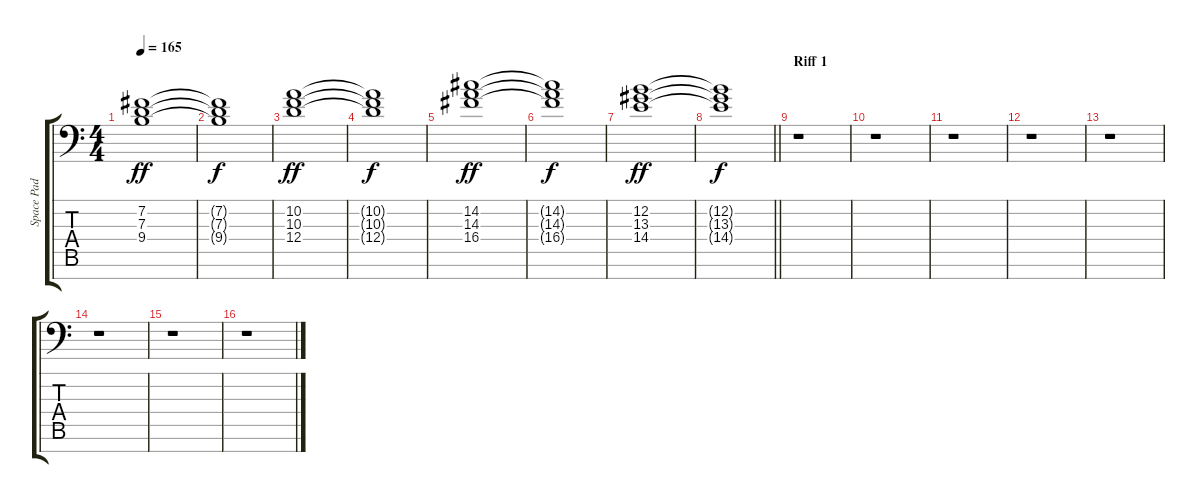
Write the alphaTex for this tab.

\track ("Space Pad synth part" "Space Pad ") {instrument synthstrings2}
\staff {score tabs}
\tuning (C8 B3 G3 D3 A2 E2 C-1) {hide}
\ts (4 4)
\tempo 165
\clef f4
\ks c
(7.2 7.3 9.4).1{dy ff} |
(7.2{t} 7.3{t} 9.4{t}).1{dy f} |
(10.2 10.3 12.4).1{dy ff} |
(10.2{t} 10.3{t} 12.4{t}).1{dy f} |
(14.2 14.3 16.4).1{dy ff} |
(14.2{t} 14.3{t} 16.4{t}).1{dy f} |
(12.2 13.3 14.4).1{dy ff} |
\barLineRight lightlight
(12.2{t} 13.3{t} 14.4{t}).1{dy f} |
\section ("" "Riff 1")
r.1 |
r.1 |
r.1 |
r.1 |
r.1 |
r.1 |
r.1 |
r.1
